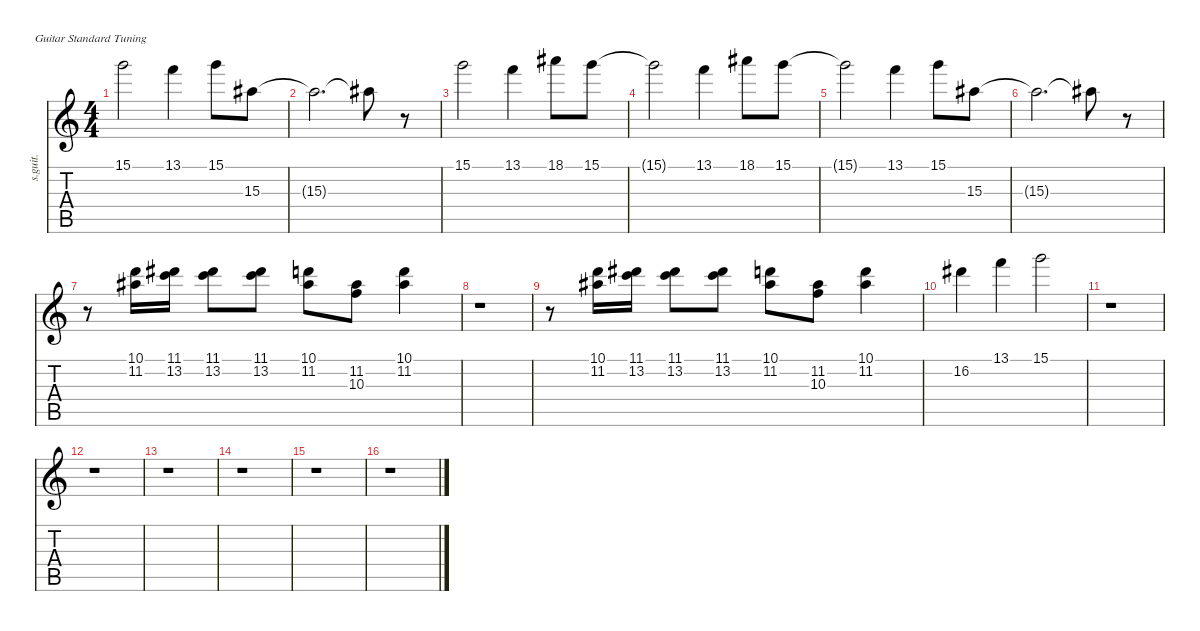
\defaultSystemsLayout 4
\hideDynamics
\bracketExtendMode nobrackets
\track ("Harmonica" "s.guit.") {instrument harmonica}
\staff {score tabs}
\tuning (E4 B3 G3 D3 A2 E2)
\displaytranspose 12
\ts (4 4)
\tempo (100 hide)
\clef g2
\ks c
15.1{t}.2{dy f} 13.1.4 15.1.8 15.3{acc #}.8 |
15.3{t}.2{d} 15.3{t}.8 r.8 |
15.1.2 13.1.4 18.1{acc #}.8 15.1.8 |
15.1{t}.2 13.1.4 18.1{acc #}.8 15.1.8 |
15.1{t}.2 13.1.4 15.1.8 15.3{acc #}.8 |
15.3{t}.2{d} 15.3{t}.8 r.8 |
r.8 (10.1 11.2{acc #}).16 (11.1{acc #} 13.2).16 (11.1{acc #} 13.2).8 (11.1{acc #} 13.2).8 (10.1 11.2{acc #}).8 (11.2{acc #} 10.3).8 (10.1 11.2{acc #}).4 |
r.1 |
r.8 (10.1 11.2{acc #}).16 (11.1{acc #} 13.2).16 (11.1{acc #} 13.2).8 (11.1{acc #} 13.2).8 (10.1 11.2{acc #}).8 (11.2{acc #} 10.3).8 (10.1 11.2{acc #}).4 |
16.2{acc #}.4 13.1.4 15.1.2 |
r.1 |
r.1 |
r.1 |
r.1 |
r.1 |
r.1
